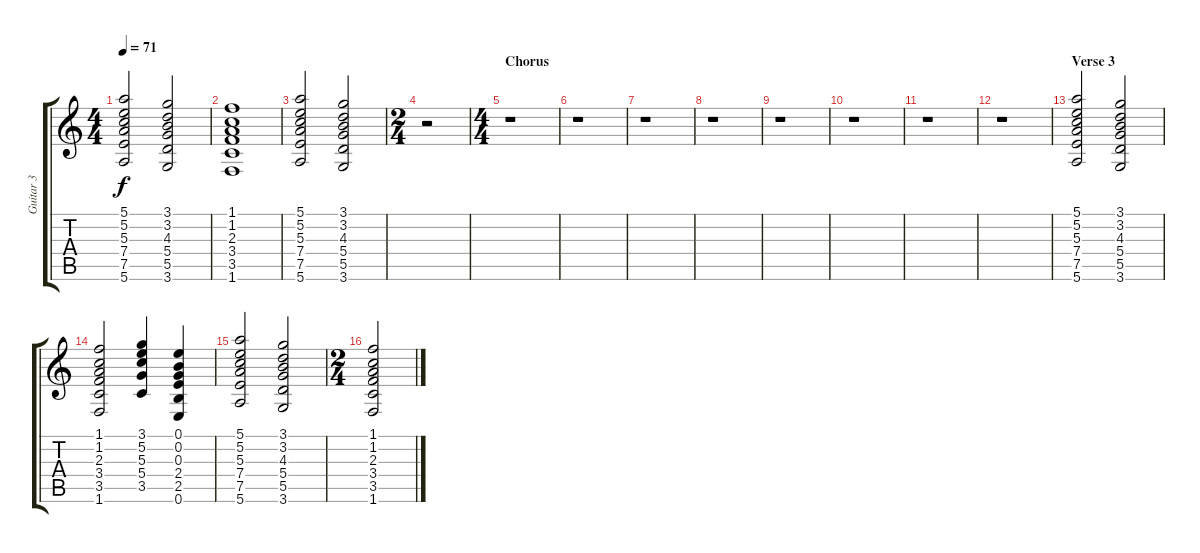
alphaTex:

\track ("Guitar 3" "Guitar 3") {instrument electricguitarjazz}
\staff {score tabs}
\tuning (E4 B3 G3 D3 A2 E2) {hide}
\ts (4 4)
\tempo 71
\clef g2
\ks c
(5.1 5.2 5.3 7.4 7.5 5.6).2{dy f} (3.1 3.2 4.3 5.4 5.5 3.6).2 |
(1.1 1.2 2.3 3.4 3.5 1.6).1 |
(5.1 5.2 5.3 7.4 7.5 5.6).2 (3.1 3.2 4.3 5.4 5.5 3.6).2 |
\ts (2 4)
r.2 |
\ts (4 4)
\section ("" "Chorus")
r.1 |
r.1 |
r.1 |
r.1 |
r.1 |
r.1 |
r.1 |
r.1 |
\section ("" "Verse 3")
(5.1 5.2 5.3 7.4 7.5 5.6).2 (3.1 3.2 4.3 5.4 5.5 3.6).2 |
(1.1 1.2 2.3 3.4 3.5 1.6).2 (3.1 5.2 5.3 5.4 3.5).4 (0.1 0.2 0.3 2.4 2.5 0.6).4 |
(5.1 5.2 5.3 7.4 7.5 5.6).2 (3.1 3.2 4.3 5.4 5.5 3.6).2 |
\ts (2 4)
(1.1 1.2 2.3 3.4 3.5 1.6).2
